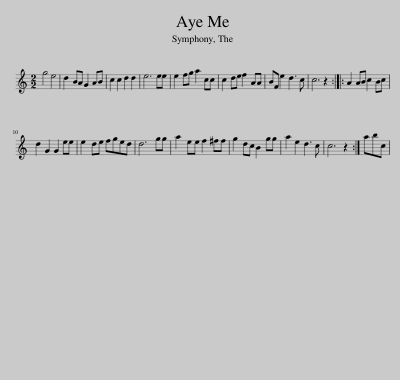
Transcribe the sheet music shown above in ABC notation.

X:1
L:1/8
M:2/2
I:linebreak $
K:C
V:1 treble
V:1
 g4 e4 | d2 BA G2 AB | c2 c2 d2 d2 | e6 ee | e2 fg a2 cc | %5
 c2 de f2 AA | BF e2 d3 c | c6 z2 :: A2 AB c2 Bc |$ d2 G2 G2 ee | %10
 e2 de fged | d6 gg | a2 ee f2 ^ff | g2 dc B2 gg | a2 e2 d3 c | %15
 c6 z2 :| abc | %17
